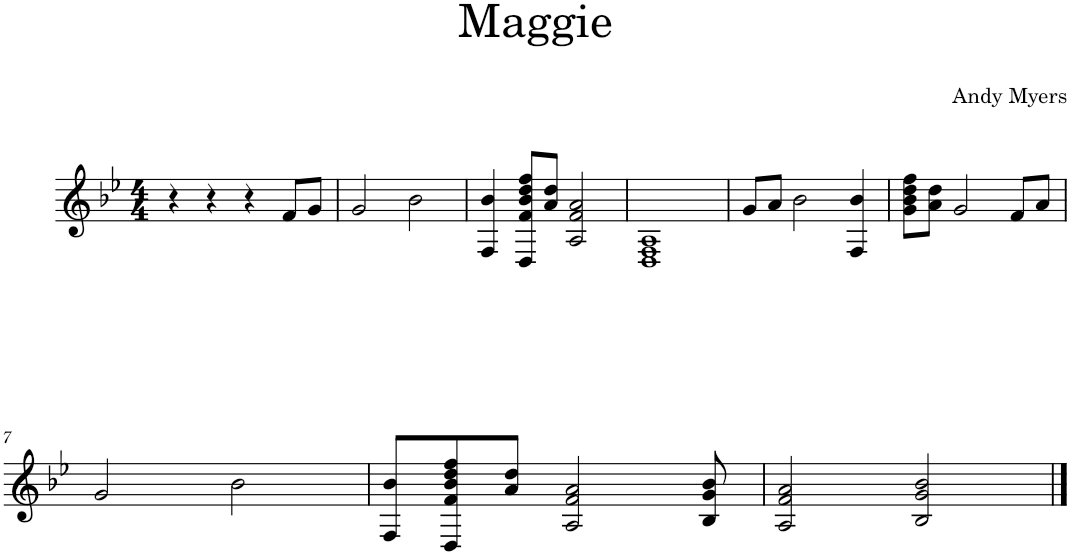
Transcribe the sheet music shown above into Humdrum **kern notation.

**kern
*part1
*staff1
*I"Piano
*I'Pno.
*clefG2
*k[b-e-]
*M4/4
=1
4r
4r
4r
8f/L
8g/J
=2
2g/
2b-\
=3
4F/ 4b-/
8D/ 8f/ 8b-/ 8dd/ 8ff/L
8a/ 8dd/J
2A/ 2f/ 2a/
=4
1D 1F 1A
=5
8g/L
8a/J
2b-\
4F/ 4b-/
=6
8g\ 8b-\ 8dd\ 8ff\L
8a\ 8dd\J
2g/
8f/L
8a/J
!!LO:LB:g=z
=7
2g/
2b-\
=8
8F/ 8b-/L
8D/ 8f/ 8b-/ 8dd/ 8ff/
8a/ 8dd/J
2A/ 2f/ 2a/
8B-/ 8g/ 8b-/
=9
2A/ 2f/ 2a/
2B-/ 2g/ 2b-/
==
*-
